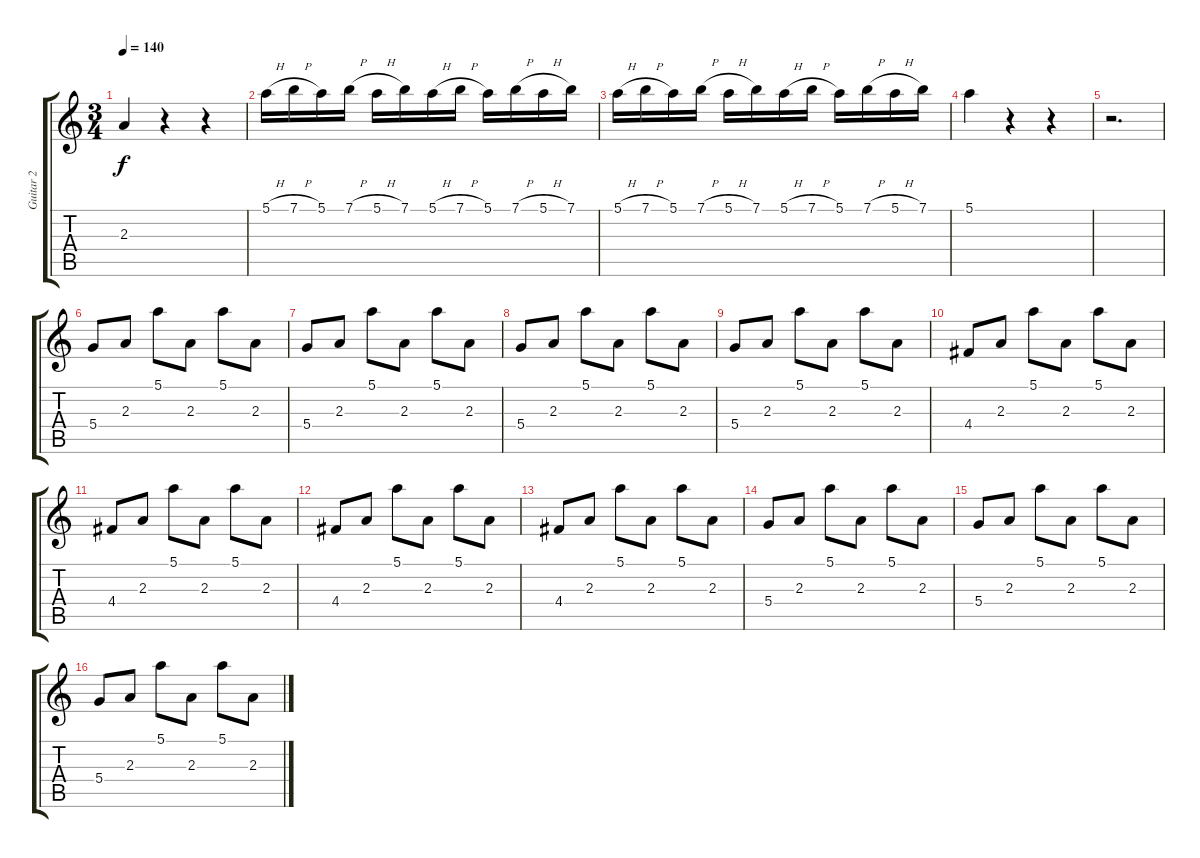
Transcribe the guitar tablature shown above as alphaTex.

\track ("Guitar 2" "Guitar 2") {instrument acousticguitarsteel}
\staff {score tabs}
\tuning (E4 B3 G3 D3 A2 E2) {hide}
\ts (3 4)
\tempo 140
\clef g2
\ks c
2.3.4{dy f} r.4 r.4 |
5.1{h}.16 7.1{h}.16 5.1.16 7.1{h}.16 5.1{h}.16 7.1.16 5.1{h}.16 7.1{h}.16 5.1.16 7.1{h}.16 5.1{h}.16 7.1.16 |
5.1{h}.16 7.1{h}.16 5.1.16 7.1{h}.16 5.1{h}.16 7.1.16 5.1{h}.16 7.1{h}.16 5.1.16 7.1{h}.16 5.1{h}.16 7.1.16 |
5.1.4 r.4 r.4 |
r.2{d} |
5.4.8 2.3.8 5.1.8 2.3.8 5.1.8 2.3.8 |
5.4.8 2.3.8 5.1.8 2.3.8 5.1.8 2.3.8 |
5.4.8 2.3.8 5.1.8 2.3.8 5.1.8 2.3.8 |
5.4.8 2.3.8 5.1.8 2.3.8 5.1.8 2.3.8 |
4.4.8 2.3.8 5.1.8 2.3.8 5.1.8 2.3.8 |
4.4.8 2.3.8 5.1.8 2.3.8 5.1.8 2.3.8 |
4.4.8 2.3.8 5.1.8 2.3.8 5.1.8 2.3.8 |
4.4.8 2.3.8 5.1.8 2.3.8 5.1.8 2.3.8 |
5.4.8 2.3.8 5.1.8 2.3.8 5.1.8 2.3.8 |
5.4.8 2.3.8 5.1.8 2.3.8 5.1.8 2.3.8 |
5.4.8 2.3.8 5.1.8 2.3.8 5.1.8 2.3.8
